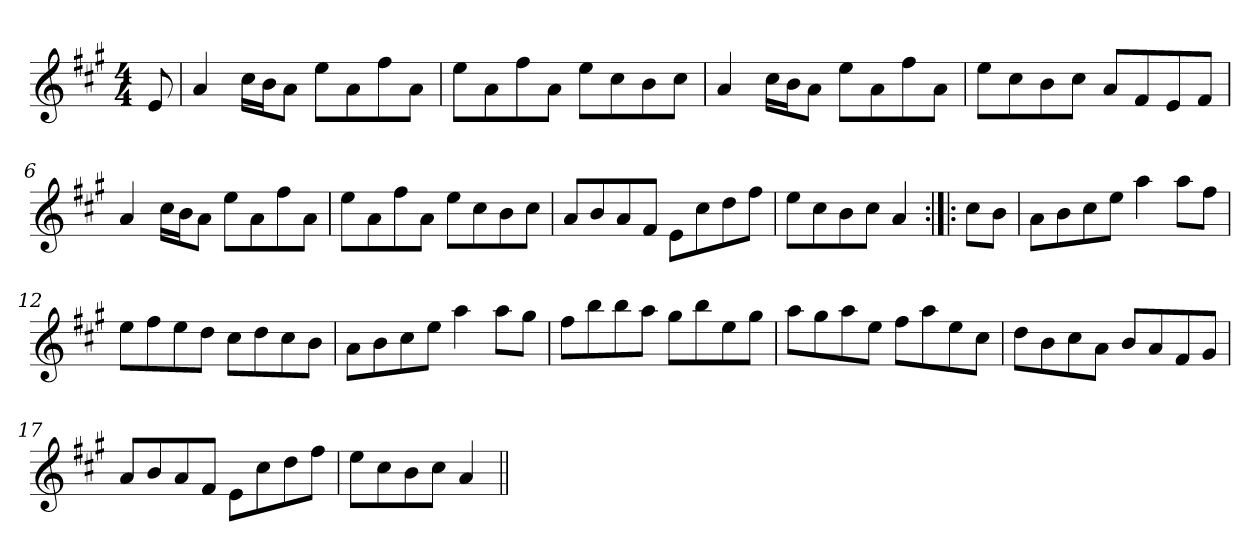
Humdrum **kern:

**kern
*part1
*staff1
*clefG2
*k[f#c#g#]
*A:
*M4/4
=1
8e/
=2
4a/
16cc#\LL
16b\J
8a\J
8ee\L
8a\
8ff#\
8a\J
=3
8ee\L
8a\
8ff#\
8a\J
8ee\L
8cc#\
8b\
8cc#\J
=4
4a/
16cc#\LL
16b\J
8a\J
8ee\L
8a\
8ff#\
8a\J
=5
8ee\L
8cc#\
8b\
8cc#\J
8a/L
8f#/
8e/
8f#/J
!!LO:LB:g=z
=6
4a/
16cc#\LL
16b\J
8a\J
8ee\L
8a\
8ff#\
8a\J
=7
8ee\L
8a\
8ff#\
8a\J
8ee\L
8cc#\
8b\
8cc#\J
=8
8a/L
8b/
8a/
8f#/J
8e\L
8cc#\
8dd\
8ff#\J
=9
8ee\L
8cc#\
8b\
8cc#\J
4a/
!!LO:LB:g=z
=10:|!|:
8cc#\L
8b\J
=11
8a\L
8b\
8cc#\
8ee\J
4aa\
8aa\L
8ff#\J
=12
8ee\L
8ff#\
8ee\
8dd\J
8cc#\L
8dd\
8cc#\
8b\J
=13
8a\L
8b\
8cc#\
8ee\J
4aa\
8aa\L
8gg#\J
=14
8ff#\L
8bb\
8bb\
8aa\J
8gg#\L
8bb\
8ee\
8gg#\J
!!LO:LB:g=z
=15
8aa\L
8gg#\
8aa\
8ee\J
8ff#\L
8aa\
8ee\
8cc#\J
=16
8dd\L
8b\
8cc#\
8a\J
8b/L
8a/
8f#/
8g#/J
=17
8a/L
8b/
8a/
8f#/J
8e\L
8cc#\
8dd\
8ff#\J
=18
8ee\L
8cc#\
8b\
8cc#\J
4a/
=||
*-
